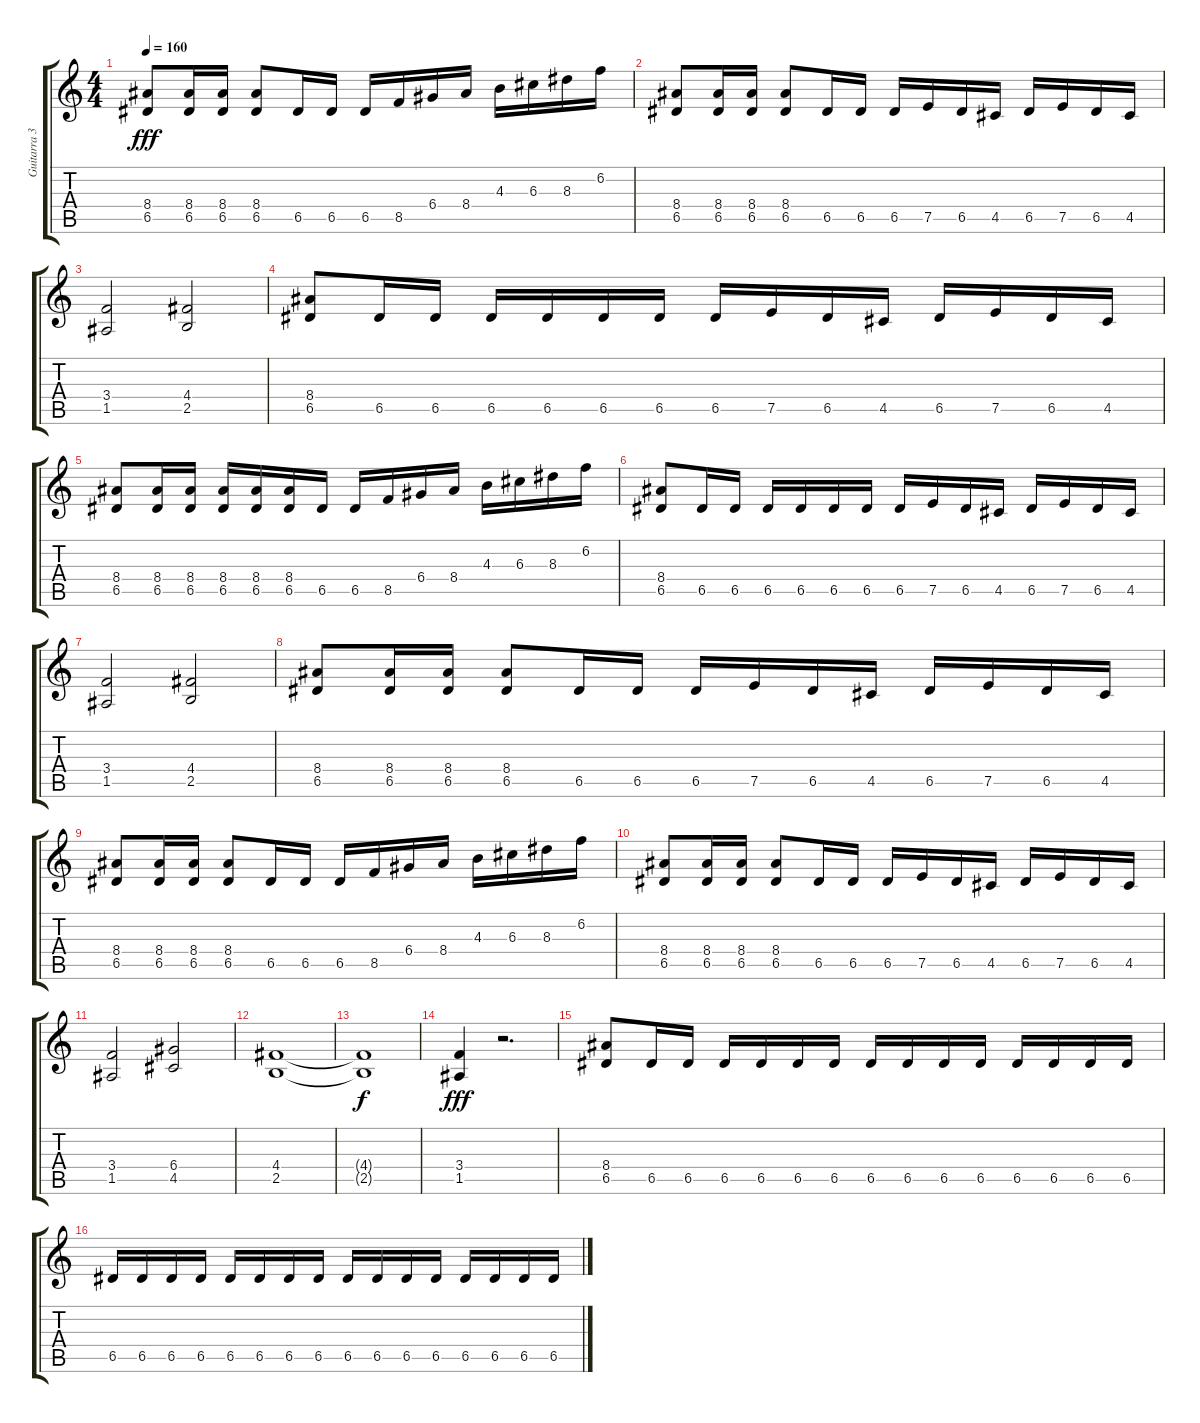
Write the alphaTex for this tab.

\track ("Guitarra 3" "Guitarra 3") {instrument overdrivenguitar}
\staff {score tabs}
\tuning (E4 B3 G3 D3 A2 E2) {hide}
\ts (4 4)
\tempo 160
\clef g2
\ks c
(8.4 6.5).8{dy fff} (8.4 6.5).16 (8.4 6.5).16 (8.4 6.5).8 6.5.16 6.5.16 6.5.16 8.5.16 6.4.16 8.4.16 4.3.16 6.3.16 8.3.16 6.2.16 |
(8.4 6.5).8 (8.4 6.5).16 (8.4 6.5).16 (8.4 6.5).8 6.5.16 6.5.16 6.5.16 7.5.16 6.5.16 4.5.16 6.5.16 7.5.16 6.5.16 4.5.16 |
(3.4 1.5).2 (4.4 2.5).2 |
(8.4 6.5).8 6.5.16 6.5.16 6.5.16 6.5.16 6.5.16 6.5.16 6.5.16 7.5.16 6.5.16 4.5.16 6.5.16 7.5.16 6.5.16 4.5.16 |
(8.4 6.5).8 (8.4 6.5).16 (8.4 6.5).16 (8.4 6.5).16 (8.4 6.5).16 (8.4 6.5).16 6.5.16 6.5.16 8.5.16 6.4.16 8.4.16 4.3.16 6.3.16 8.3.16 6.2.16 |
(8.4 6.5).8 6.5.16 6.5.16 6.5.16 6.5.16 6.5.16 6.5.16 6.5.16 7.5.16 6.5.16 4.5.16 6.5.16 7.5.16 6.5.16 4.5.16 |
(3.4 1.5).2 (4.4 2.5).2 |
(8.4 6.5).8 (8.4 6.5).16 (8.4 6.5).16 (8.4 6.5).8 6.5.16 6.5.16 6.5.16 7.5.16 6.5.16 4.5.16 6.5.16 7.5.16 6.5.16 4.5.16 |
(8.4 6.5).8 (8.4 6.5).16 (8.4 6.5).16 (8.4 6.5).8 6.5.16 6.5.16 6.5.16 8.5.16 6.4.16 8.4.16 4.3.16 6.3.16 8.3.16 6.2.16 |
(8.4 6.5).8 (8.4 6.5).16 (8.4 6.5).16 (8.4 6.5).8 6.5.16 6.5.16 6.5.16 7.5.16 6.5.16 4.5.16 6.5.16 7.5.16 6.5.16 4.5.16 |
(3.4 1.5).2 (6.4 4.5).2 |
(4.4 2.5).1 |
(4.4{t} 2.5{t}).1{dy f} |
(3.4 1.5).4{dy fff} r.2{d} |
(8.4 6.5).8 6.5.16 6.5.16 6.5.16 6.5.16 6.5.16 6.5.16 6.5.16 6.5.16 6.5.16 6.5.16 6.5.16 6.5.16 6.5.16 6.5.16 |
6.5.16 6.5.16 6.5.16 6.5.16 6.5.16 6.5.16 6.5.16 6.5.16 6.5.16 6.5.16 6.5.16 6.5.16 6.5.16 6.5.16 6.5.16 6.5.16
